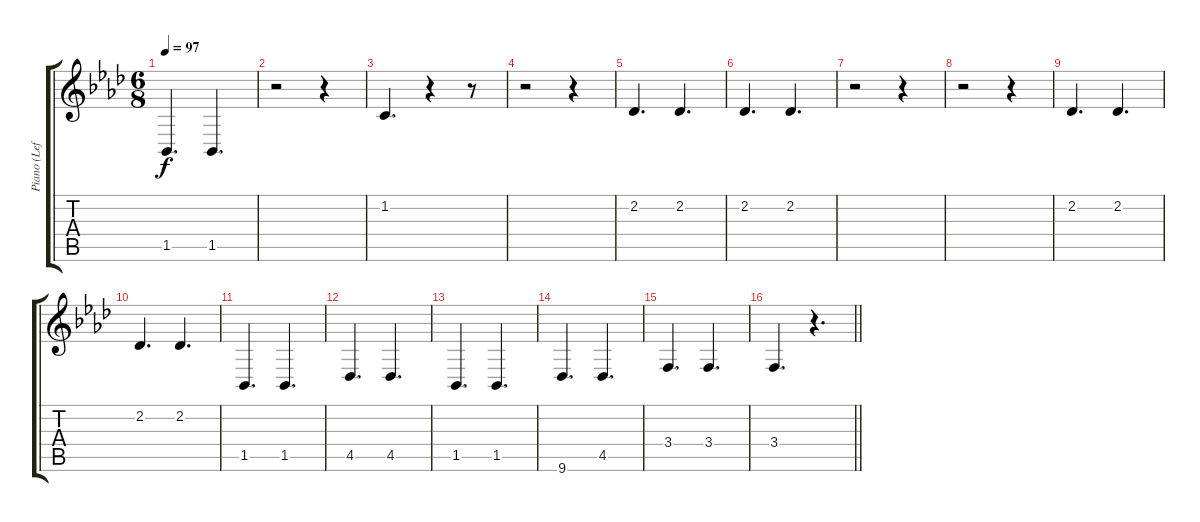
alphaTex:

\track ("Piano (Left Hand)" "Piano (Lef") {instrument brightacousticpiano}
\staff {score tabs}
\tuning (E4 B3 G3 D3 A2 E2) {hide}
\ts (6 8)
\tempo 97
\clef g2
\ks ab
1.5.4{d dy f} 1.5.4{d} |
r.2 r.4 |
1.2.4{d} r.4 r.8 |
r.2 r.4 |
2.2.4{d} 2.2.4{d} |
2.2.4{d} 2.2.4{d} |
r.2 r.4 |
r.2 r.4 |
2.2.4{d} 2.2.4{d} |
2.2.4{d} 2.2.4{d} |
1.5.4{d} 1.5.4{d} |
4.5.4{d} 4.5.4{d} |
1.5.4{d} 1.5.4{d} |
9.6.4{d} 4.5.4{d} |
3.4.4{d} 3.4.4{d} |
\barLineRight lightlight
3.4.4{d} r.4{d}
